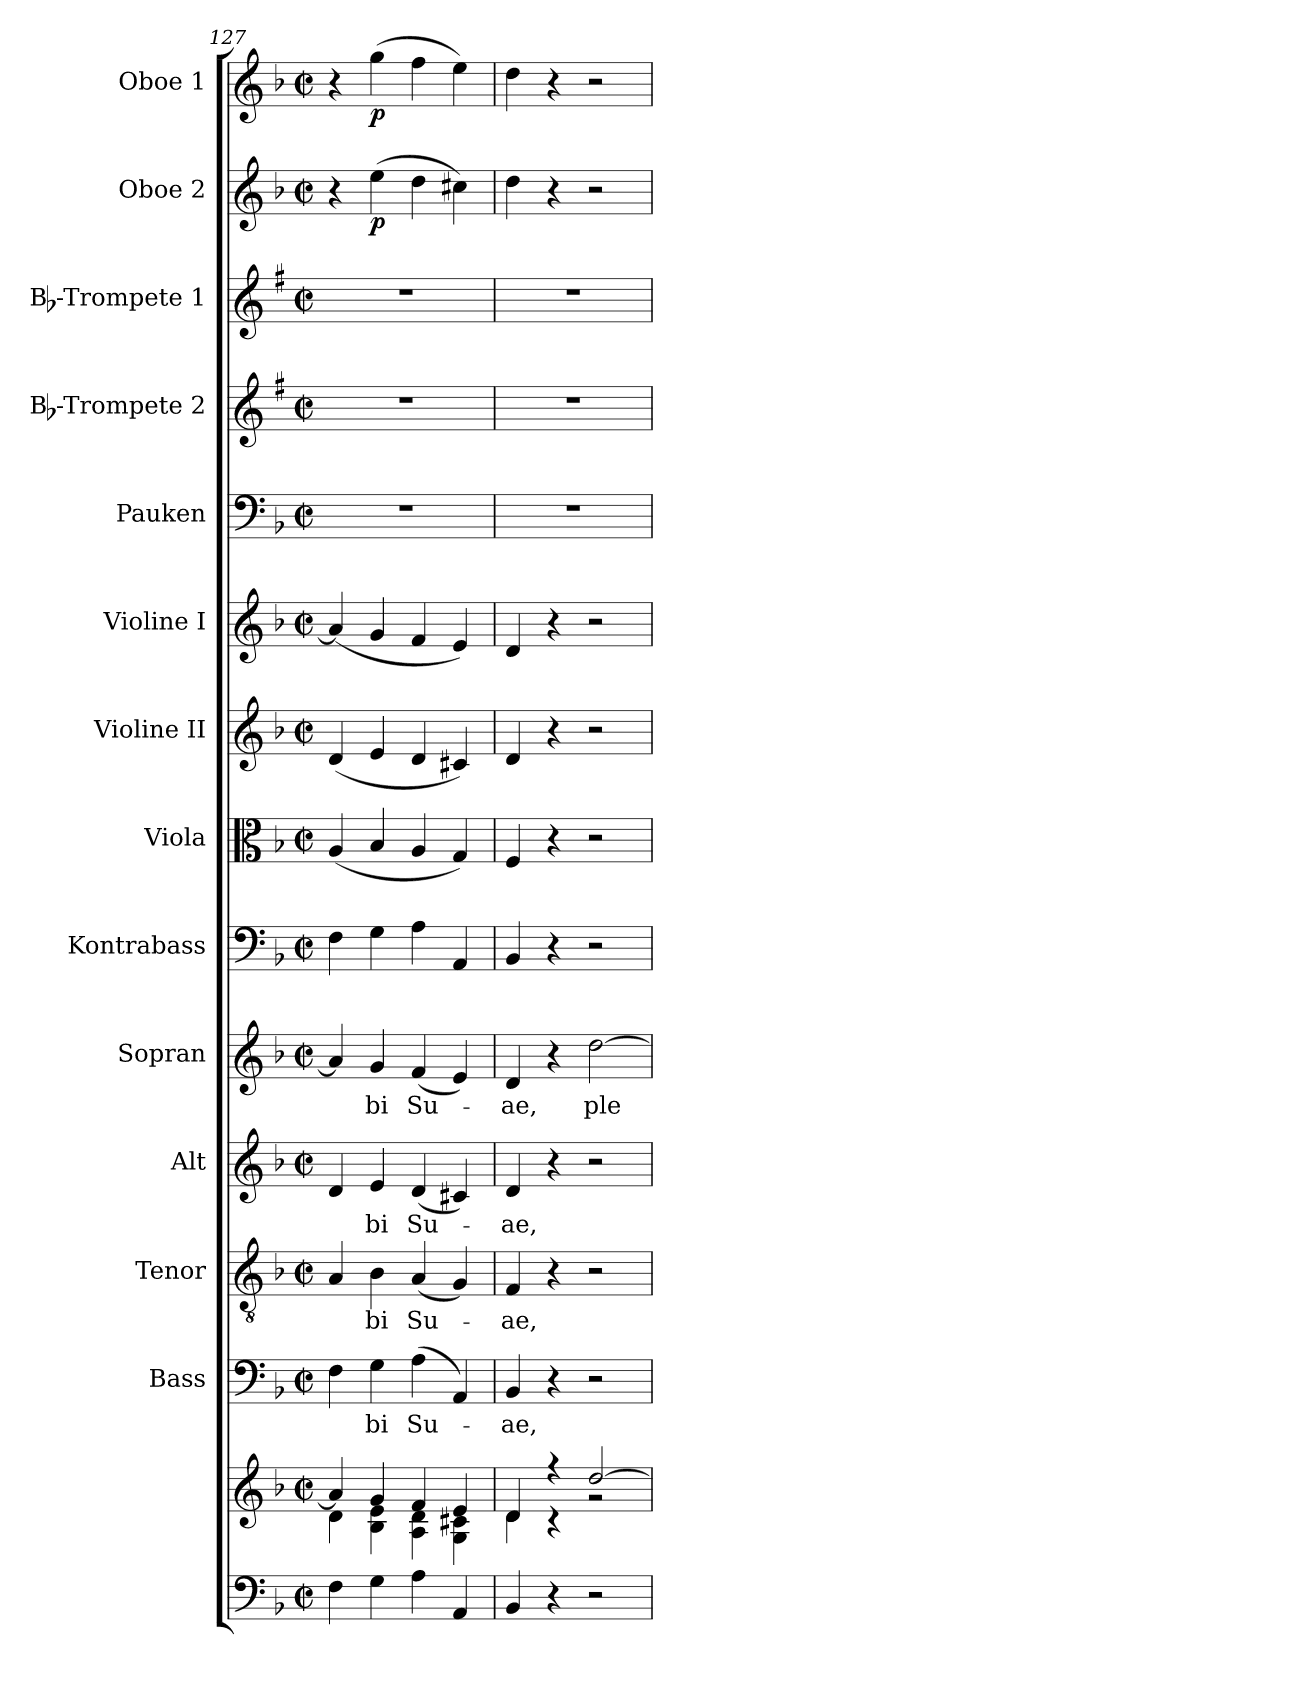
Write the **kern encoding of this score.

**kern	**kern	**kern	**text	**kern	**text	**kern	**text	**kern	**text	**kern	**kern	**kern	**kern	**kern	**kern	**kern	**kern	**dynam	**kern	**dynam
*part14	*part14	*part13	*part13	*part12	*part12	*part11	*part11	*part10	*part10	*part9	*part8	*part7	*part6	*part5	*part4	*part3	*part2	*part2	*part1	*part1
*staff15	*staff14	*staff13	*staff13	*staff12	*staff12	*staff11	*staff11	*staff10	*staff10	*staff9	*staff8	*staff7	*staff6	*staff5	*staff4	*staff3	*staff2	*staff2	*staff1	*staff1
*	*	*I"Bass	*	*I"Tenor	*	*I"Alt	*	*I"Sopran	*	*I"Kontrabass	*I"Viola	*I"Violine II	*I"Violine I	*I"Pauken	*I"Bb-Trompete 2	*I"Bb-Trompete 1	*I"Oboe 2	*	*I"Oboe 1	*
*	*	*I'B.	*	*I'T.	*	*I'A.	*	*I'S.	*	*I'Kb.	*I'Vla.	*I'Vl. II	*I'Vl. I	*I'Pk.	*I'Bb Trp. 2	*I'Bb Trp. 1	*I'Ob. 2	*	*I'Ob. 1	*
*clefF4	*clefG2	*clefF4	*	*clefGv2	*	*clefG2	*	*clefG2	*	*clefF4	*clefC3	*clefG2	*clefG2	*clefF4	*clefG2	*clefG2	*clefG2	*	*clefG2	*
*	*	*	*	*	*	*	*	*	*	*ITrd7c12	*	*	*	*	*ITrd1c2	*ITrd1c2	*	*	*	*
*k[b-]	*k[b-]	*k[b-]	*	*k[b-]	*	*k[b-]	*	*k[b-]	*	*k[b-]	*k[b-]	*k[b-]	*k[b-]	*k[b-]	*k[b-]	*k[b-]	*k[b-]	*	*k[b-]	*
*F:	*F:	*F:	*	*F:	*	*F:	*	*F:	*	*F:	*F:	*F:	*F:	*F:	*F:	*F:	*F:	*	*F:	*
*M2/2	*M2/2	*M2/2	*	*M2/2	*	*M2/2	*	*M2/2	*	*M2/2	*M2/2	*M2/2	*M2/2	*M2/2	*M2/2	*M2/2	*M2/2	*	*M2/2	*
*met(c|)	*met(c|)	*met(c|)	*	*met(c|)	*	*met(c|)	*	*met(c|)	*	*met(c|)	*met(c|)	*met(c|)	*met(c|)	*met(c|)	*met(c|)	*met(c|)	*met(c|)	*	*met(c|)	*
=127	=127	=127	=127	=127	=127	=127	=127	=127	=127	=127	=127	=127	=127	=127	=127	=127	=127	=127	=127	=127
*	*^	*	*	*	*	*	*	*	*	*	*	*	*	*	*	*	*	*	*	*
4F\	4a/]	4d\	4F\	.	4A/	.	4d/	.	4a/]	.	4FF\	(<4A/	(<4d/	(<4a/]	1r	1r	1r	4r	.	4r	.
!	!	!	!	!LO:LY:b	!	!LO:LY:b	!	!LO:LY:b	!	!LO:LY:b	!	!	!	!	!	!	!	!	!LO:DY:b	!	!LO:DY:b
4G\	4g/	4B-\ 4e\	4G\	-bi	4B-\	-bi	4e/	-bi	4g/	-bi	4GG\	4B-/	4e/	4g/	.	.	.	(>4ee\	p	(>4gg\	p
!	!	!	!	!LO:LY:b	!	!LO:LY:b	!	!LO:LY:b	!	!LO:LY:b	!	!	!	!	!	!	!	!	!	!	!
4A\	4f/	4A\ 4d\	(>4A\	Su-	(<4A/	Su-	(<4d/	Su-	(<4f/	Su-	4AA\	4A/	4d/	4f/	.	.	.	4dd\	.	4ff\	.
4AA/	4e/	4G\ 4c#X\	4AA/)	.	4G/)	.	4c#X/)	.	4e/)	.	4AAA/	4G/)	4c#X/)	4e/)	.	.	.	4cc#X\)	.	4ee\)	.
!!LO:PB:g=z
=128	=128	=128	=128	=128	=128	=128	=128	=128	=128	=128	=128	=128	=128	=128	=128	=128	=128	=128	=128	=128	=128
!	!	!	!	!LO:LY:b	!	!LO:LY:b	!	!LO:LY:b	!	!LO:LY:b	!	!	!	!	!	!	!	!	!	!	!
4BB-/	4d/	4d\	4BB-/	-ae,	4F/	-ae,	4d/	-ae,	4d/	-ae,	4BBB-/	4F/	4d/	4d/	1r	1r	1r	4dd\	.	4dd\	.
4r	4r	4r	4r	.	4r	.	4r	.	4r	.	4r	4r	4r	4r	.	.	.	4r	.	4r	.
!	!	!	!	!	!	!	!	!	!	!LO:LY:b	!	!	!	!	!	!	!	!	!	!	!
2r	[>2dd/	2rg	2r	.	2r	.	2r	.	[2dd\	ple-	2r	2r	2r	2r	.	.	.	2r	.	2r	.
*	*v	*v	*	*	*	*	*	*	*	*	*	*	*	*	*	*	*	*	*	*	*
=	=	=	=	=	=	=	=	=	=	=	=	=	=	=	=	=	=	=	=	=
*-	*-	*-	*-	*-	*-	*-	*-	*-	*-	*-	*-	*-	*-	*-	*-	*-	*-	*-	*-	*-
